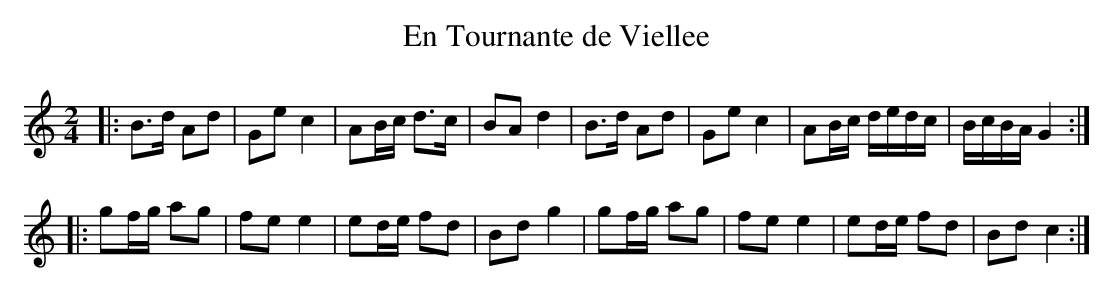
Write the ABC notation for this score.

X:1
T:En Tournante de Viellee
M:2/4
L:1/8
K:C
|:\
B>d Ad | Gec2 | AB/2c/2 d>c | BAd2 |\
B>d Ad | Gec2 | AB/2c/2 d/2e/2d/2c/2 | B/2c/2B/2A/2  G2 :|
|:\
gf/2g/2 ag | fee2 | ed/2e/2 fd | Bdg2 |\
gf/2g/2 ag | fee2 | ed/2e/2 fd | Bd  c2 :|
